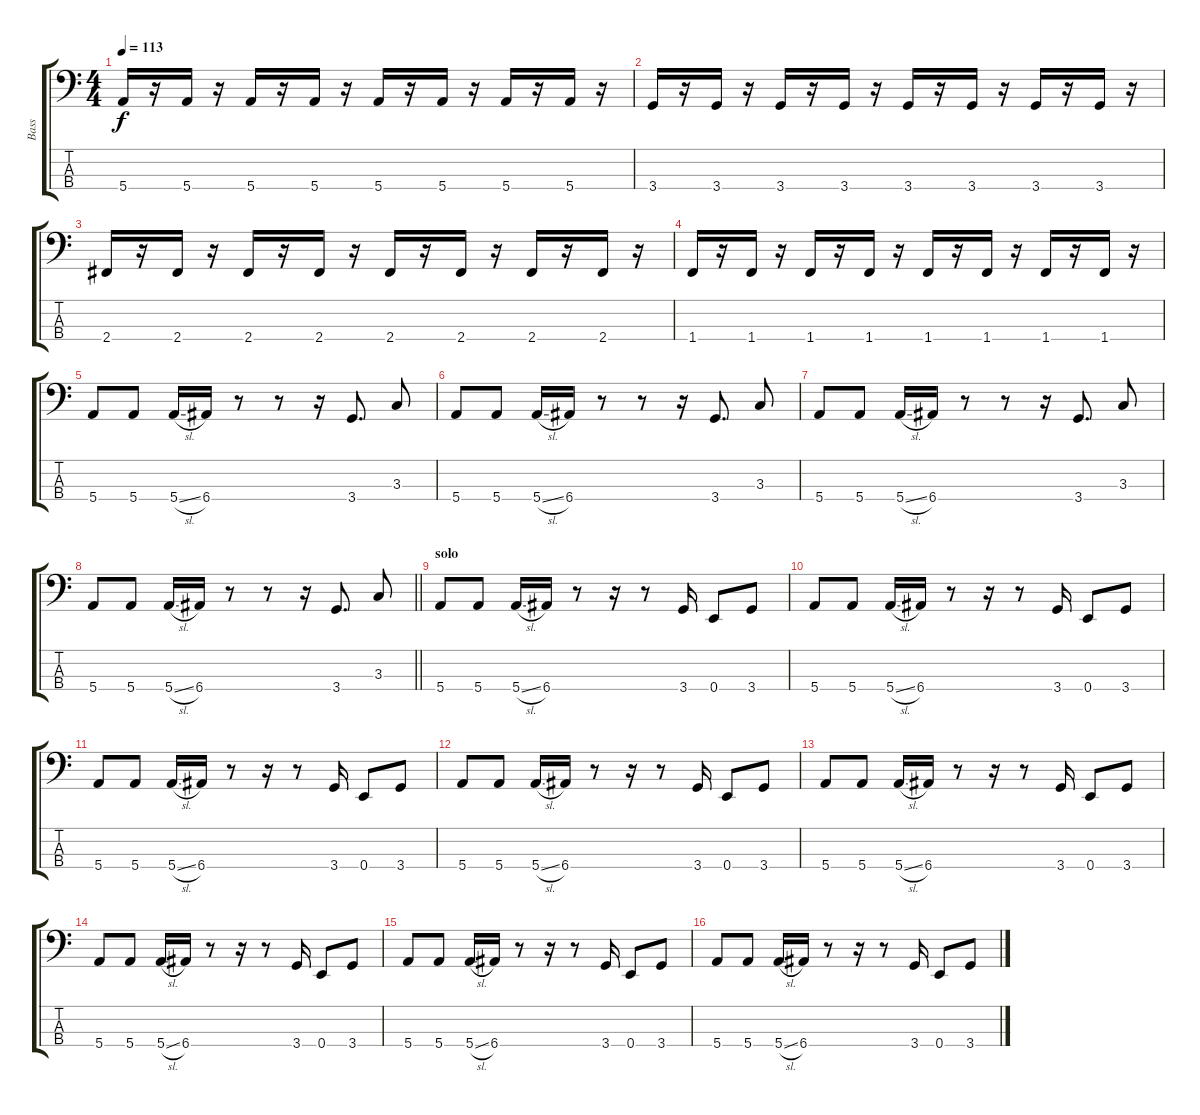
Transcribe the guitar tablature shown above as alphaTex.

\track ("Bass" "Bass") {instrument electricbassfinger}
\staff {score tabs}
\tuning (G2 D2 A1 E1) {hide}
\ts (4 4)
\tempo 113
\clef f4
\ks c
5.4.16{dy f} r.16 5.4.16 r.16 5.4.16 r.16 5.4.16 r.16 5.4.16 r.16 5.4.16 r.16 5.4.16 r.16 5.4.16 r.16 |
3.4.16 r.16 3.4.16 r.16 3.4.16 r.16 3.4.16 r.16 3.4.16 r.16 3.4.16 r.16 3.4.16 r.16 3.4.16 r.16 |
2.4.16 r.16 2.4.16 r.16 2.4.16 r.16 2.4.16 r.16 2.4.16 r.16 2.4.16 r.16 2.4.16 r.16 2.4.16 r.16 |
1.4.16 r.16 1.4.16 r.16 1.4.16 r.16 1.4.16 r.16 1.4.16 r.16 1.4.16 r.16 1.4.16 r.16 1.4.16 r.16 |
5.4.8 5.4.8 5.4{sl}.16 6.4.16 r.8 r.8 r.16 3.4.8{d} 3.3.8 |
5.4.8 5.4.8 5.4{sl}.16 6.4.16 r.8 r.8 r.16 3.4.8{d} 3.3.8 |
5.4.8 5.4.8 5.4{sl}.16 6.4.16 r.8 r.8 r.16 3.4.8{d} 3.3.8 |
\barLineRight lightlight
5.4.8 5.4.8 5.4{sl}.16 6.4.16 r.8 r.8 r.16 3.4.8{d} 3.3.8 |
\section ("" "solo")
5.4.8 5.4.8 5.4{sl}.16 6.4.16 r.8 r.16 r.8 3.4.16 0.4.8 3.4.8 |
5.4.8 5.4.8 5.4{sl}.16 6.4.16 r.8 r.16 r.8 3.4.16 0.4.8 3.4.8 |
5.4.8 5.4.8 5.4{sl}.16 6.4.16 r.8 r.16 r.8 3.4.16 0.4.8 3.4.8 |
5.4.8 5.4.8 5.4{sl}.16 6.4.16 r.8 r.16 r.8 3.4.16 0.4.8 3.4.8 |
5.4.8 5.4.8 5.4{sl}.16 6.4.16 r.8 r.16 r.8 3.4.16 0.4.8 3.4.8 |
5.4.8 5.4.8 5.4{sl}.16 6.4.16 r.8 r.16 r.8 3.4.16 0.4.8 3.4.8 |
5.4.8 5.4.8 5.4{sl}.16 6.4.16 r.8 r.16 r.8 3.4.16 0.4.8 3.4.8 |
5.4.8 5.4.8 5.4{sl}.16 6.4.16 r.8 r.16 r.8 3.4.16 0.4.8 3.4.8
